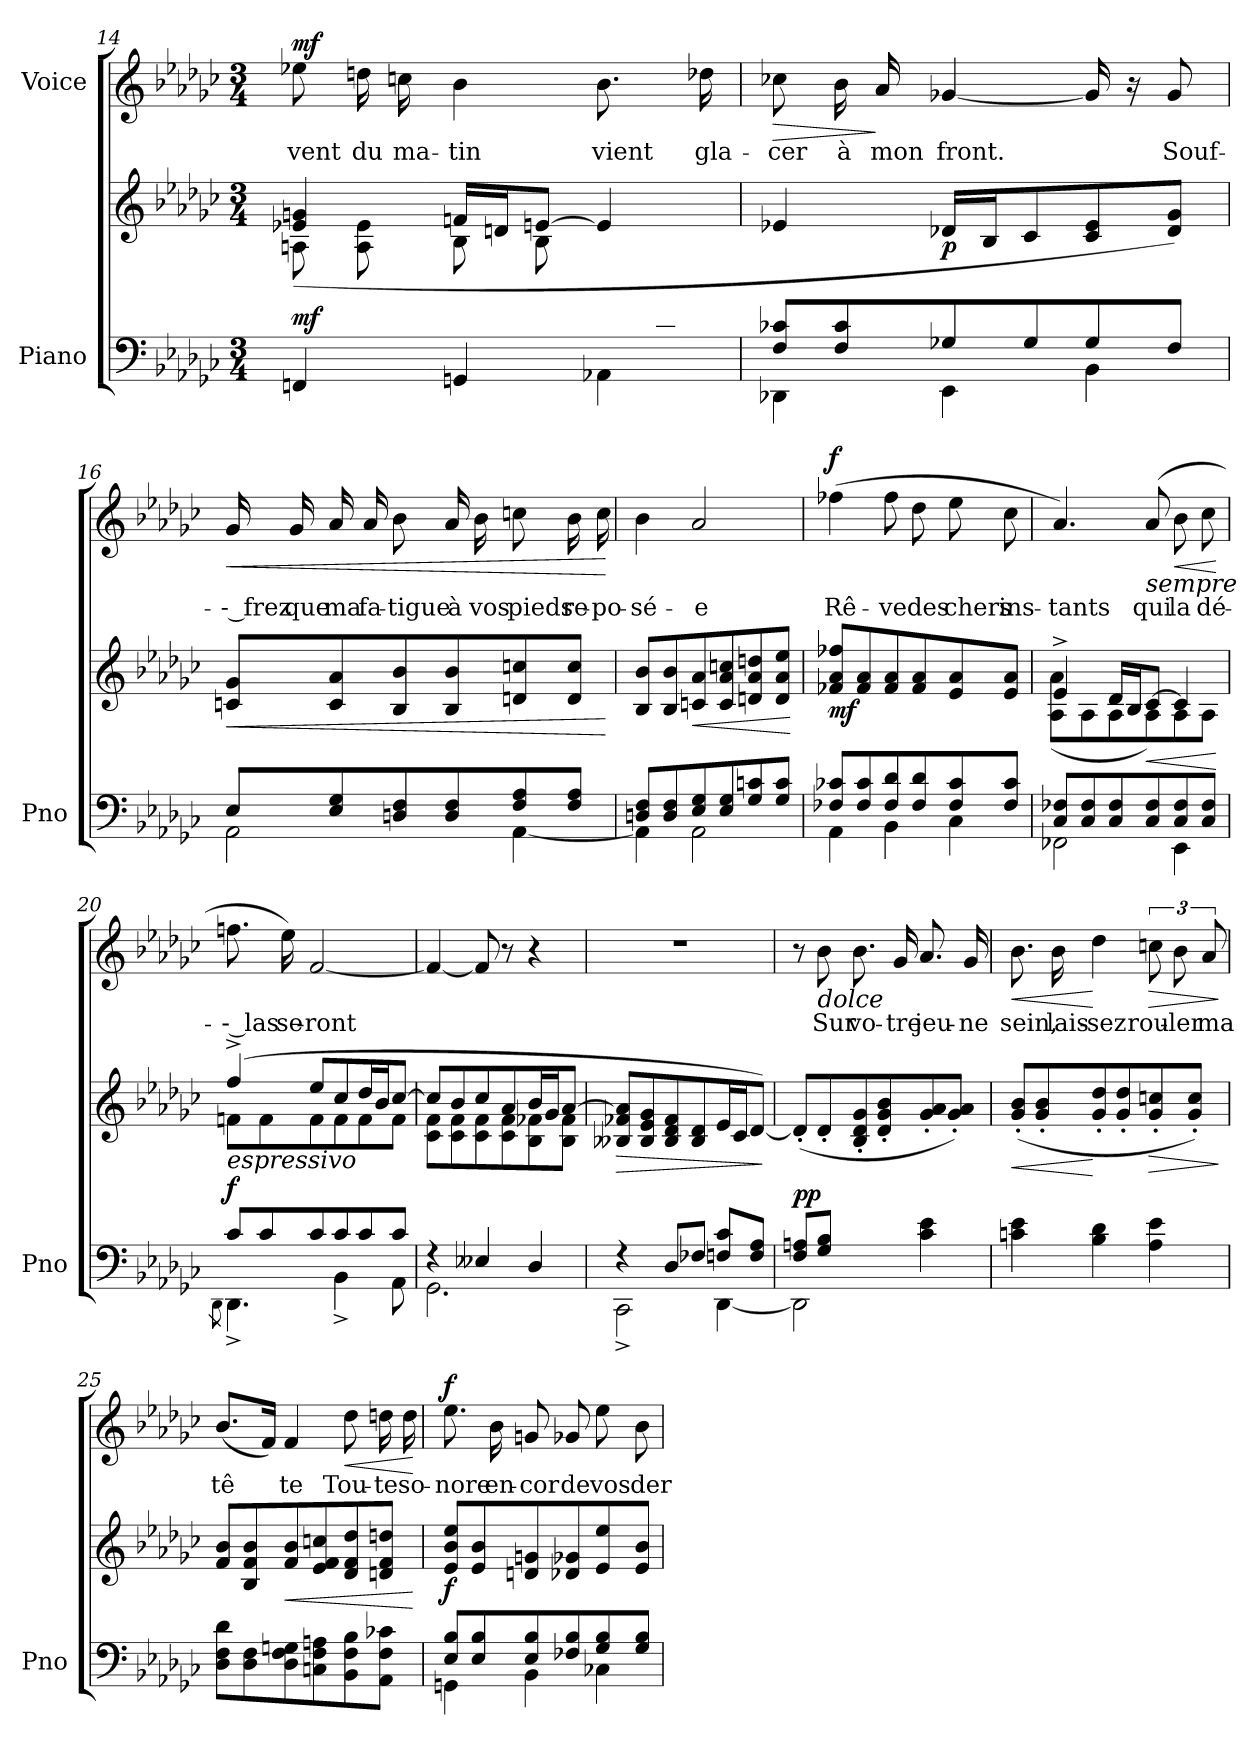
**kern	**kern	**dynam	**kern	**text	**dynam
*part2	*part2	*part2	*part1	*part1	*part1
*staff3	*staff2	*staff2/3	*staff1	*staff1	*staff1
*I"Piano	*	*	*I"Voice	*	*
*I'Pno	*	*	*	*	*
!!LO:LB:g=z
*clefF4	*clefG2	*	*clefG2	*	*
*k[b-e-a-d-g-c-]	*k[b-e-a-d-g-c-]	*	*k[b-e-a-d-g-c-]	*	*
*M3/4	*M3/4	*	*M3/4	*	*
=14	=14	=14	=14	=14	=14
*^	*^	*	*	*	*
!	!	!	!	!LO:DY:a=2	!	!LO:LY:b	!LO:DY:a
2ryy	4FFn/	4e-X/ 4gn/	(8An\L	mf	8ee-X\	vent	mf
!	!	!	!	!	!	!LO:LY:b	!
.	.	.	8A\ 8e-\	.	16ddn\	du	.
!	!	!	!	!	!	!LO:LY:b	!
.	.	.	.	.	16ccn\	ma-	.
!	!	!	!	!	!	!LO:LY:b	!
.	4GGn/	16fn/LL	8B-\	.	4b-\	-tin	.
.	.	16dn/J	.	.	.	.	.
.	.	[8en/J	8B-\	.	.	.	.
!	!	!	!	!	!	!LO:LY:b	!
8En/ 8B-/	4AA-X\	4e/]	4ryy	.	8.b-\	vient	.
8E/ 8B-/ 8d-/J	.	.	.	.	.	.	.
!	!	!	!	!	!	!LO:LY:b	!
.	.	.	.	.	16dd-X\	gla-	.
*	*	*v	*v	*	*	*	*
=15	=15	=15	=15	=15	=15	=15
!	!	!	!	!	!LO:LY:b	!LO:HP:b
8F/ 8c-X/L	4DD-X\	4e-X/	.	8cc-X\	-cer	>
!	!	!	!	!	!LO:LY:b	!
8F/ 8c-/	.	.	.	16b-\	à	.
!	!	!	!	!	!LO:LY:b	!
.	.	.	.	16a-/	mon	]
!	!	!	!LO:DY:b	!	!LO:LY:b	!
8G-X/	4EE-\	16d-X/LL	p	[4g-X/	front.	.
.	.	16B-/J	.	.	.	.
8G-/	.	8c-/	.	.	.	.
8G-/	4BB-\	8c-/ 8e-/	.	16g-/]	.	.
.	.	.	.	16r	.	.
!	!	!	!	!	!LO:LY:b	!
8F/J	.	8d-/ 8g-/J)	.	8g-/	Souf-	.
!!LO:PB:g=z
=16	=16	=16	=16	=16	=16	=16
!	!	!	!LO:HP:b	!	!LO:LY:b	!LO:HP:b
8E-/L	2AA-\	8cn/ 8g-/L	<	16g-/	-- frez	<
!	!	!	!	!	!LO:LY:b	!
.	.	.	.	16g-/	que	.
!	!	!	!	!	!LO:LY:b	!
8E-/ 8G-/	.	8c/ 8a-/	.	16a-/	ma	.
!	!	!	!	!	!LO:LY:b	!
.	.	.	.	16a-/	fa-	.
!	!	!	!	!	!LO:LY:b	!
8Dn/ 8F/	.	8B-/ 8b-/	.	8b-\	-tigue	.
!	!	!	!	!	!LO:LY:b	!
8D/ 8F/	.	8B-/ 8b-/	.	16a-/	à	.
!	!	!	!	!	!LO:LY:b	!
.	.	.	.	16b-\	vos	.
!	!	!	!	!	!LO:LY:b	!
8F/ 8A-/	[4AA-\	8dn/ 8ccn/	.	8ccn\	pieds	.
!	!	!	!	!	!LO:LY:b	!
8F/ 8A-/J	.	8d/ 8cc/J	.	16b-\	re-	.
!	!	!	!	!	!LO:LY:b	!
.	.	.	.	16cc\	-po-	.
*v	*v	*	*	*	*	*
.	.	[	.	.	[
=17	=17	=17	=17	=17	=17
*^	*	*	*	*	*
!	!	!	!	!	!LO:LY:b	!
8Dn/ 8F/L	4AA-\]	8B-/ 8b-/L	.	4b-\	-sé-	.
8D/ 8F/	.	8B-/ 8b-/	.	.	.	.
!	!	!	!LO:HP:b	!	!LO:LY:b	!
8E-/ 8G-/	2AA-\	8cn/ 8a-/	<	2a-/	-e	.
8E-/ 8G-/	.	8c/ 8a-/ 8ccn/	.	.	.	.
8G-/ 8cn/	.	8dn/ 8a-/ 8ddn/	.	.	.	.
8G-/ 8c/J	.	8d/ 8a-/ 8ee-/J	.	.	.	.
*v	*v	*	*	*	*	*
.	.	[	.	.	.
!!LO:LB:g=z
=18	=18	=18	=18	=18	=18
*^	*	*	*	*	*
!	!	!	!LO:DY:b	!	!LO:LY:b	!LO:DY:a
8F-X/ 8c-X/L	4AA-\	8f-X/ 8a-/ 8ff-X/L	mf	(4ff-X\	Rê-	f
8F-/ 8c-/	.	8f-/ 8a-/	.	.	.	.
!	!	!	!	!	!LO:LY:b	!
8F-/ 8d-/	4BB-\	8f-/ 8a-/	.	8ff-\	-ve	.
!	!	!	!	!	!LO:LY:b	!
8F-/ 8d-/	.	8f-/ 8a-/	.	8dd-\	des	.
!	!	!	!	!	!LO:LY:b	!
8F-/ 8c-/	4C-\	8e-/ 8a-/	.	8ee-\	chers	.
!	!	!	!	!	!LO:LY:b	!
8F-/ 8c-/J	.	8e-/ 8a-/J	.	8cc-\	ins-	.
=19	=19	=19	=19	=19	=19	=19
*	*	*^	*	*	*	*
!	!	!	!	!	!	!LO:LY:b	!
8C-/ 8F-X/L	2FF-X\	4e-^/	(>8A-\ 8a-\L	.	4.a-/)	-tants	.
8C-/ 8F-/	.	.	8A-\	.	.	.	.
8C-/ 8F-/	.	16d-/LL	8A-\	.	.	.	.
.	.	16B-/J	.	.	.	.	.
!	!	!	!	!	!LO:TX:b:i:t=sempre	!	!
!	!	!	!	!LO:HP:b	!	!LO:LY:b	!
8C-/ 8F-/	.	[8c-/J	8A-\)	<	(8a-/	qui	.
!	!	!	!	!	!	!LO:LY:b	!LO:HP:b
8C-/ 8F-/	4EE-\	4c-/]	8A-\	.	8b-\	la	<
!	!	!	!	!	!	!LO:LY:b	!
8C-/ 8F-/J	.	.	8A-\J	.	8cc-\	dé-	.
*v	*v	*	*	*	*	*	*
*	*v	*v	*	*	*	*
.	.	[	.	.	[
!!LO:LB:g=z
=20	=20	=20	=20	=20	=20
*^	*	*	*	*	*
.	8qDD-\	.	.	.	.	.
*	*	*^	*	*	*	*
!	!	!LO:TX:b:i:t=espressivo	!	!	!	!	!
!	!	!	!	!LO:DY:a=2	!	!LO:LY:b	!
8c-/L	4.DD-^\	(4ff^/	8fn\L	f	8.ffn\	-- las-	.
8c-/	.	.	8f\	.	.	.	.
!	!	!	!	!	!	!LO:LY:b	!
.	.	.	.	.	16ee-\)	-se-	.
!	!	!	!	!	!	!LO:LY:b	!
8c-/	.	8ee-/L	8f\	.	[2f/	-ront	.
8c-/	4BB-^\	8cc-/	8f\	.	.	.	.
8c-/	.	16dd-/L	8f\	.	.	.	.
.	.	16b-/J	.	.	.	.	.
8c-/J	8AA-\	[8cc-/J	8f\J	.	.	.	.
=21	=21	=21	=21	=21	=21	=21	=21
*	*^	*	*	*	*	*	*
4r	2.GG-\	4ryy	8cc-/L]	8c-\ 8f\L	.	4f/_	.	.
.	.	.	8b-/	8c-\ 8f\	.	.	.	.
4E--X/	.	8ryy	8cc-/	8c-\ 8f\	.	8f/]	.	.
.	.	8ryy	8a-/	8c-\ 8f\	.	8r	.	.
4D-/	.	4ryy	16b-/L	8B-\ 8f-X\	.	4r	.	.
.	.	.	16g-/J	.	.	.	.	.
.	.	.	[8a-/J	8B-\ 8f-\J	.	.	.	.
*	*v	*v	*	*	*	*	*	*
=22	=22	=22	=22	=22	=22	=22	=22
!	!	!	!	!LO:HP:b	!	!	!
*	*	*v	*v	*	*	*	*
4r	2CC-^\	8B--X/ 8f-X/ 8a-/]L	>	2.r	.	.
.	.	8B--/ 8e-/ 8g-/	.	.	.	.
8D-/L	.	8B--/ 8d-/ 8f-/	.	.	.	.
8F-X/J	.	8B--/ 8d-/	.	.	.	.
8Fn/ 8c-/L	[4DD-\	16e-/L	.	.	.	.
.	.	16c-/J	.	.	.	.
8F/ 8A-/J	.	[>8d-/J)	.	.	.	.
*v	*v	*	*	*	*	*
.	.	]	.	.	.
!!LO:LB:g=z
=23	=23	=23	=23	=23	=23
*^	*	*	*	*	*
*	*^	*	*	*	*	*
!	!	!	!	!LO:DY:a=2	!	!	!
2DD-\]	8F/ 8An/L	4ryy	(>8d-'>/L]	pp	8r	.	.
!	!	!	!	!	!LO:TX:b:i:t=dolce	!	!
!	!	!	!	!	!	!LO:LY:b	!
.	8G-/ 8B-/J	.	8d-'>/	.	8b-\	Sur	.
!	!	!	!	!	!	!LO:LY:b	!
.	2ryy	8ryy	8B-/'> 8d-/'> 8g-/'>	.	8.b-\	vo-	.
.	.	16ryy	8d-/'> 8g-/'> 8b-/'>	.	.	.	.
!	!	!	!	!	!	!LO:LY:b	!
.	.	16ryy	.	.	16g-/	-tre	.
!	!	!	!	!	!	!LO:LY:b	!
4c-\ 4e-\	.	8ryy	8g-/'> 8a-/'>	.	8.a-/	jeu-	.
.	.	16ryy	8g-/'> 8a-/'>J)	.	.	.	.
!	!	!	!	!	!	!LO:LY:b	!
.	.	16ryy	.	.	16g-/	-ne	.
=24	=24	=24	=24	=24	=24	=24	=24
!	!	!	!	!LO:HP:b	!	!LO:LY:b	!LO:HP:b
*	*v	*v	*	*	*	*	*
4cn\ 4e-\	8ryy	(>8g-/'> 8b-/'>L	<	8.b-\	sein,	<
.	16ryy	8g-/'> 8b-/'>	.	.	.	.
!	!	!	!	!	!LO:LY:b	!
.	16ryy	.	.	16b-\	lais-	.
!	!	!	!	!	!LO:LY:b	!
4B-\ 4d-\	8ryy	8g-/'> 8dd-/'>	[	4dd-\	-sez	[
.	16ryy	8g-/'> 8dd-/'>	.	.	.	.
.	16ryy	.	.	.	.	.
!	!	!	!LO:HP:b	!	!LO:LY:b	!LO:HP:b
4A-\ 4e-\	8ryy	8g-/'> 8ccn/'>	>	12ccn\	rou-	>
!	!	!	!	!	!LO:LY:b	!
.	.	.	.	12b-\	-ler	.
.	16ryy	8g-/'> 8cc/'>J)	.	.	.	.
!	!	!	!	!	!LO:LY:b	!
.	.	.	.	12a-/	ma	.
.	16ryy	.	.	.	.	.
*v	*v	*	*	*	*	*
.	.	]	.	.	]
!!LO:PB:g=z
=25	=25	=25	=25	=25	=25
!	!	!	!	!LO:LY:b	!
8D-\ 8F\ 8d-\L	8f/ 8b-/L	.	(8.b-/L	tê	.
8D-\ 8F\	8B-/ 8f/ 8b-/	.	.	.	.
.	.	.	16f/Jk)	.	.
!	!	!LO:HP:b	!	!LO:LY:b	!
8D-\ 8F\ 8Gn\	8f/ 8b-/	<	4f/	te	.
8Cn\ 8F\ 8An\	8e-/ 8f/ 8ccn/	.	.	.	.
!	!	!	!	!LO:LY:b	!LO:HP:b
8BB-\ 8F\ 8B-\	8d-/ 8f/ 8dd-/	.	8dd-\	Tou-	<
!	!	!	!	!LO:LY:b	!
8AA-\ 8F\ 8c-X\J	8dn/ 8f/ 8ddn/J	.	16ddn\	-te	.
!	!	!	!	!LO:LY:b	!
.	.	.	16dd\	so-	.
.	.	[	.	.	[
=26	=26	=26	=26	=26	=26
*^	*	*	*	*	*
!	!	!	!LO:DY:b	!	!LO:LY:b	!LO:DY:a
8E-/ 8B-/L	4GGn\	8e-/ 8b-/ 8ee-/L	f	8.ee-\	-nore	f
8E-/ 8B-/	.	8e-/ 8b-/	.	.	.	.
!	!	!	!	!	!LO:LY:b	!
.	.	.	.	16b-\	en-	.
!	!	!	!	!	!LO:LY:b	!
8E-/ 8B-/	4BB-\	8dn/ 8gn/	.	8gn/	-cor	.
!	!	!	!	!	!LO:LY:b	!
8F-X/ 8B-/	.	8d-X/ 8g-X/	.	8g-X/	de	.
!	!	!	!	!	!LO:LY:b	!
8G-/ 8B-/	4C-X\	8e-/ 8ee-/	.	8ee-\	vos	.
!	!	!	!	!	!LO:LY:b	!
8G-/ 8B-/J	.	8e-/ 8b-/J	.	8b-\	der-	.
*v	*v	*	*	*	*	*
=	=	=	=	=	=
*-	*-	*-	*-	*-	*-
